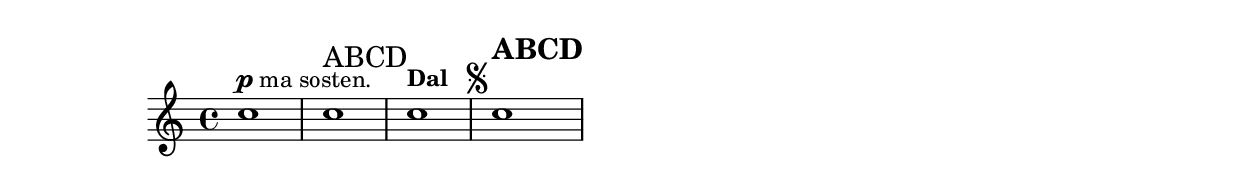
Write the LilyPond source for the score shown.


\version "2.1.7"

\header { texidoc = "@cindex Textscript
Test font selection and scm text markup. "
}

\score{
  \notes\relative c''{
    \property Voice . TextScript \override #'font-shape = #'upright
    c1^\markup { \dynamic "p" "ma sosten." }  
    c^\markup \huge "ABCD" 
    \property Voice . TextScript \override #'font-series = #'bold
    c^\markup { \bold "Dal" " " \raise #0.8 \musicglyph #"scripts-segno" }
    c^\markup \huge "ABCD"
  }
	\paper{ }
}

